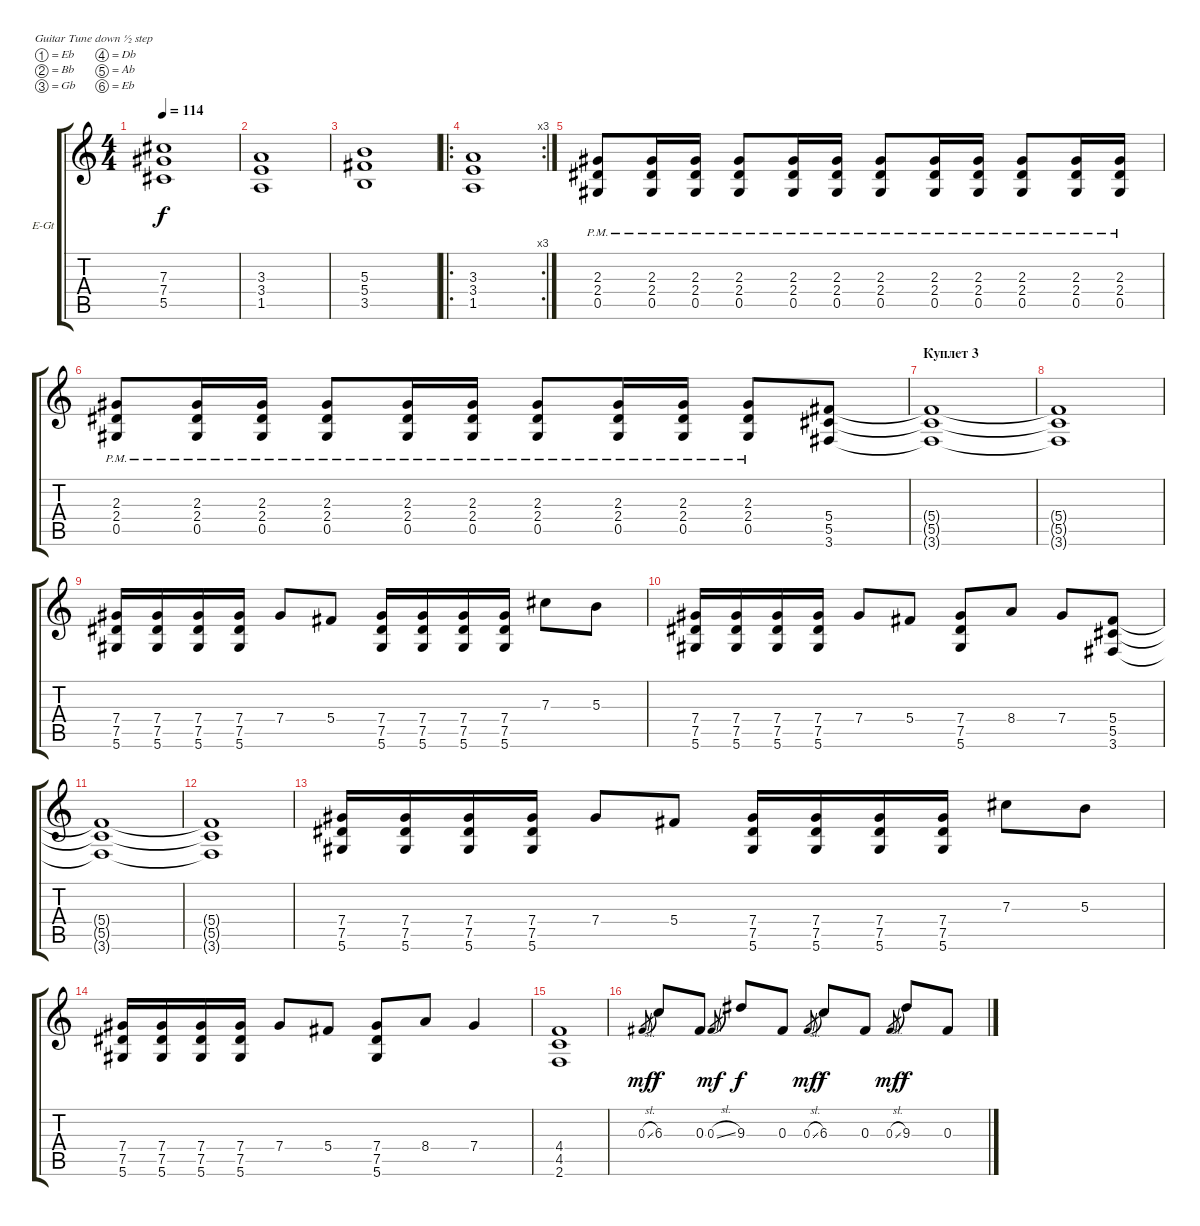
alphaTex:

\bracketExtendMode groupsimilarinstruments
\firstSystemTrackNameOrientation horizontal
\otherSystemsTrackNameOrientation horizontal
\track ("Гитара 2" "E-Gt") {instrument distortionguitar}
\staff {score tabs}
\tuning (Eb4 Bb3 Gb3 Db3 Ab2 Eb2)
\ts (4 4)
\tempo 114
\clef g2
\ks c
(7.3 7.4 5.5).1{dy f} |
(3.3 3.4 1.5).1 |
(5.3 5.4 3.5).1 |
\ro
\rc 3
(3.3 3.4 1.5).1 |
(2.4{pm} 0.5{pm} 2.3).8 (2.4{pm} 0.5{pm} 2.3).16 (2.4{pm} 0.5{pm} 2.3).16 (2.4{pm} 0.5{pm} 2.3).8 (2.4{pm} 0.5{pm} 2.3).16 (2.4{pm} 0.5{pm} 2.3).16 (2.4{pm} 0.5{pm} 2.3).8 (2.4{pm} 0.5{pm} 2.3).16 (2.4{pm} 0.5{pm} 2.3).16 (2.4{pm} 0.5{pm} 2.3).8 (2.4{pm} 0.5{pm} 2.3).16 (2.4{pm} 0.5{pm} 2.3).16 |
(2.4{pm} 0.5{pm} 2.3).8 (2.4{pm} 0.5{pm} 2.3).16 (2.4{pm} 0.5{pm} 2.3).16 (2.4{pm} 0.5{pm} 2.3).8 (2.4{pm} 0.5{pm} 2.3).16 (2.4{pm} 0.5{pm} 2.3).16 (2.4{pm} 0.5{pm} 2.3).8 (2.4{pm} 0.5{pm} 2.3).16 (2.4{pm} 0.5{pm} 2.3).16 (2.4{pm} 0.5{pm} 2.3).8 (5.4 5.5 3.6).8 |
\section ("" "Куплет 3")
(5.4{t} 5.5{t} 3.6{t}).1 |
(5.4{t} 5.5{t} 3.6{t}).1 |
(7.5 5.6 7.4).16 (7.5 5.6 7.4).16 (7.5 5.6 7.4).16 (7.5 5.6 7.4).16 7.4.8 5.4.8 (7.5 5.6 7.4).16 (7.5 5.6 7.4).16 (7.5 5.6 7.4).16 (7.5 5.6 7.4).16 7.3.8 5.3.8 |
(7.5 5.6 7.4).16 (7.5 5.6 7.4).16 (7.5 5.6 7.4).16 (7.5 5.6 7.4).16 7.4.8 5.4.8 (7.5 5.6 7.4).8 8.4.8 7.4.8 (5.4 5.5 3.6).8 |
(5.4{t} 5.5{t} 3.6{t}).1 |
(5.4{t} 5.5{t} 3.6{t}).1 |
(7.5 5.6 7.4).16 (7.5 5.6 7.4).16 (7.5 5.6 7.4).16 (7.5 5.6 7.4).16 7.4.8 5.4.8 (7.5 5.6 7.4).16 (7.5 5.6 7.4).16 (7.5 5.6 7.4).16 (7.5 5.6 7.4).16 7.3.8 5.3.8 |
(7.5 5.6 7.4).16 (7.5 5.6 7.4).16 (7.5 5.6 7.4).16 (7.5 5.6 7.4).16 7.4.8 5.4.8 (7.5 5.6 7.4).8 8.4.8 7.4.4 |
(4.4 4.5 2.6).1 |
0.3{sl}.8{gr dy mf} 6.3.8{dy f} 0.3.8 0.3{sl}.8{gr dy mf} 9.3.8{dy f} 0.3.8 0.3{sl}.8{gr dy mf} 6.3.8{dy f} 0.3.8 0.3{sl}.8{gr dy mf} 9.3.8{dy f} 0.3.8
